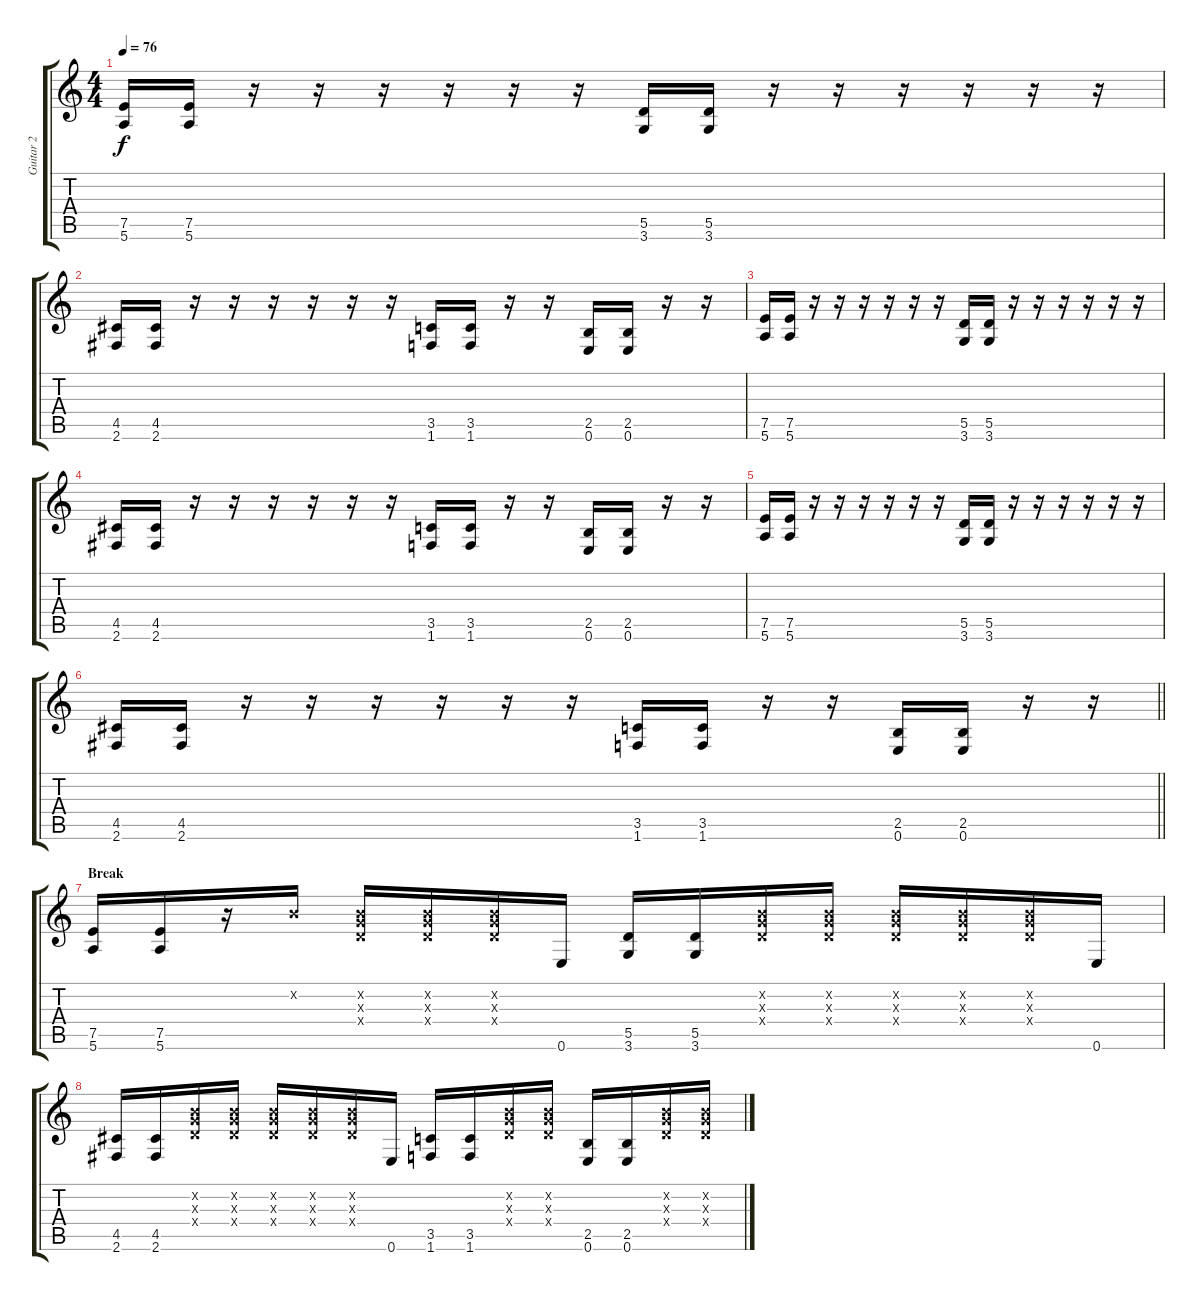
\track ("Guitar 2" "Guitar 2") {instrument distortionguitar}
\staff {score tabs}
\tuning (E4 B3 G3 D3 A2 E2) {hide}
\ts (4 4)
\tempo 76
\clef g2
\ks c
(7.5 5.6).16{dy f} (7.5 5.6).16 r.16 r.16 r.16 r.16 r.16 r.16 (5.5 3.6).16 (5.5 3.6).16 r.16 r.16 r.16 r.16 r.16 r.16 |
(4.5 2.6).16 (4.5 2.6).16 r.16 r.16 r.16 r.16 r.16 r.16 (3.5 1.6).16 (3.5 1.6).16 r.16 r.16 (2.5 0.6).16 (2.5 0.6).16 r.16 r.16 |
(7.5 5.6).16 (7.5 5.6).16 r.16 r.16 r.16 r.16 r.16 r.16 (5.5 3.6).16 (5.5 3.6).16 r.16 r.16 r.16 r.16 r.16 r.16 |
(4.5 2.6).16 (4.5 2.6).16 r.16 r.16 r.16 r.16 r.16 r.16 (3.5 1.6).16 (3.5 1.6).16 r.16 r.16 (2.5 0.6).16 (2.5 0.6).16 r.16 r.16 |
(7.5 5.6).16 (7.5 5.6).16 r.16 r.16 r.16 r.16 r.16 r.16 (5.5 3.6).16 (5.5 3.6).16 r.16 r.16 r.16 r.16 r.16 r.16 |
\barLineRight lightlight
(4.5 2.6).16 (4.5 2.6).16 r.16 r.16 r.16 r.16 r.16 r.16 (3.5 1.6).16 (3.5 1.6).16 r.16 r.16 (2.5 0.6).16 (2.5 0.6).16 r.16 r.16 |
\section ("" "Break")
(7.5 5.6).16 (7.5 5.6).16 r.16 0.2{x}.16 (0.2{x} 0.3{x} 0.4{x}).16 (0.2{x} 0.3{x} 0.4{x}).16 (0.2{x} 0.3{x} 0.4{x}).16 0.6.16 (5.5 3.6).16 (5.5 3.6).16 (0.2{x} 0.3{x} 0.4{x}).16 (0.2{x} 0.3{x} 0.4{x}).16 (0.2{x} 0.3{x} 0.4{x}).16 (0.2{x} 0.3{x} 0.4{x}).16 (0.2{x} 0.3{x} 0.4{x}).16 0.6.16 |
(4.5 2.6).16 (4.5 2.6).16 (0.2{x} 0.3{x} 0.4{x}).16 (0.2{x} 0.3{x} 0.4{x}).16 (0.2{x} 0.3{x} 0.4{x}).16 (0.2{x} 0.3{x} 0.4{x}).16 (0.2{x} 0.3{x} 0.4{x}).16 0.6.16 (3.5 1.6).16 (3.5 1.6).16 (0.2{x} 0.3{x} 0.4{x}).16 (0.2{x} 0.3{x} 0.4{x}).16 (2.5 0.6).16 (2.5 0.6).16 (0.2{x} 0.3{x} 0.4{x}).16 (0.2{x} 0.3{x} 0.4{x}).16
